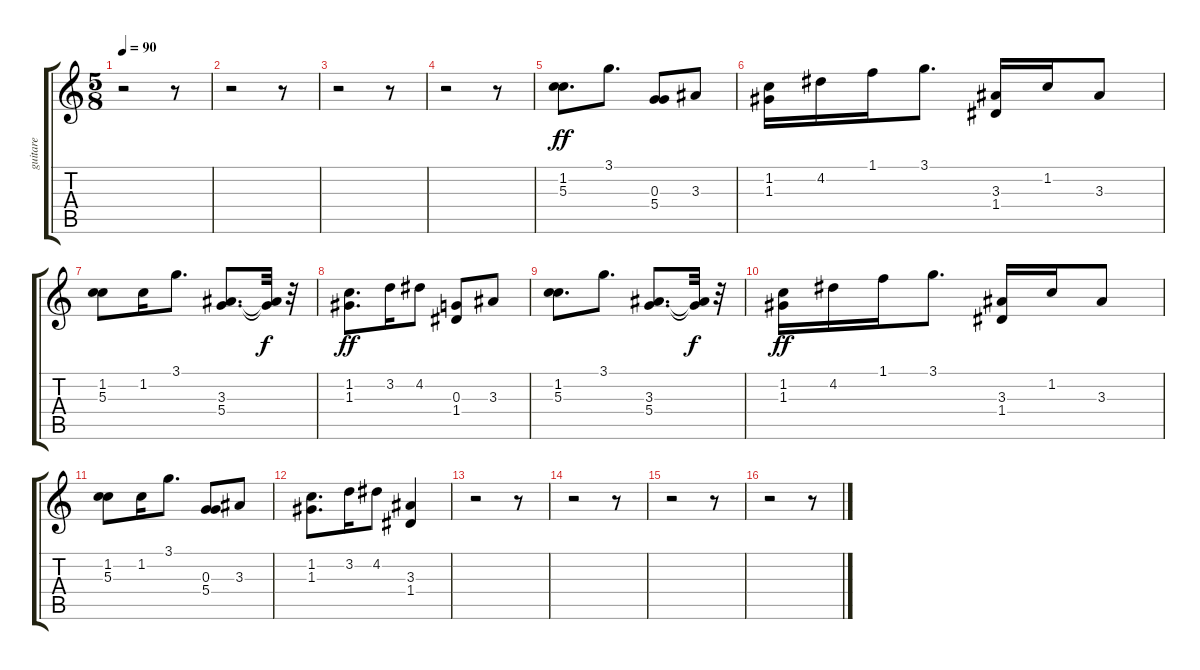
\track ("guitare" "guitare") {instrument acousticguitarnylon}
\staff {score tabs}
\tuning (E4 B3 G3 D3 A2 E2) {hide}
\ts (5 8)
\tempo 90
\clef g2
\ks c
r.2{dy f} r.8 |
r.2 r.8 |
r.2 r.8 |
r.2 r.8 |
(1.2 5.3).8{d dy ff} 3.1.8{d} (0.3 5.4).8 3.3.8 |
(1.2 1.3).16 4.2.16 1.1.16 3.1.8{d} (3.3 1.4).16 1.2.16 3.3.8 |
(1.2 5.3).8 1.2.16 3.1.8{d} (3.3 5.4).8{d} (3.3{t} 5.4{t}).32{dy f} r.32 |
(1.2 1.3).8{d dy ff} 3.2.16 4.2.8 (0.3 1.4).8 3.3.8 |
(1.2 5.3).8{d} 3.1.8{d} (3.3 5.4).8{d} (3.3{t} 5.4{t}).32{dy f} r.32 |
(1.2 1.3).16{dy ff} 4.2.16 1.1.16 3.1.8{d} (3.3 1.4).16 1.2.16 3.3.8 |
(1.2 5.3).8 1.2.16 3.1.8{d} (0.3 5.4).8 3.3.8 |
(1.2 1.3).8{d} 3.2.16 4.2.8 (3.3 1.4).4 |
r.2 r.8 |
r.2 r.8 |
r.2 r.8 |
r.2 r.8
